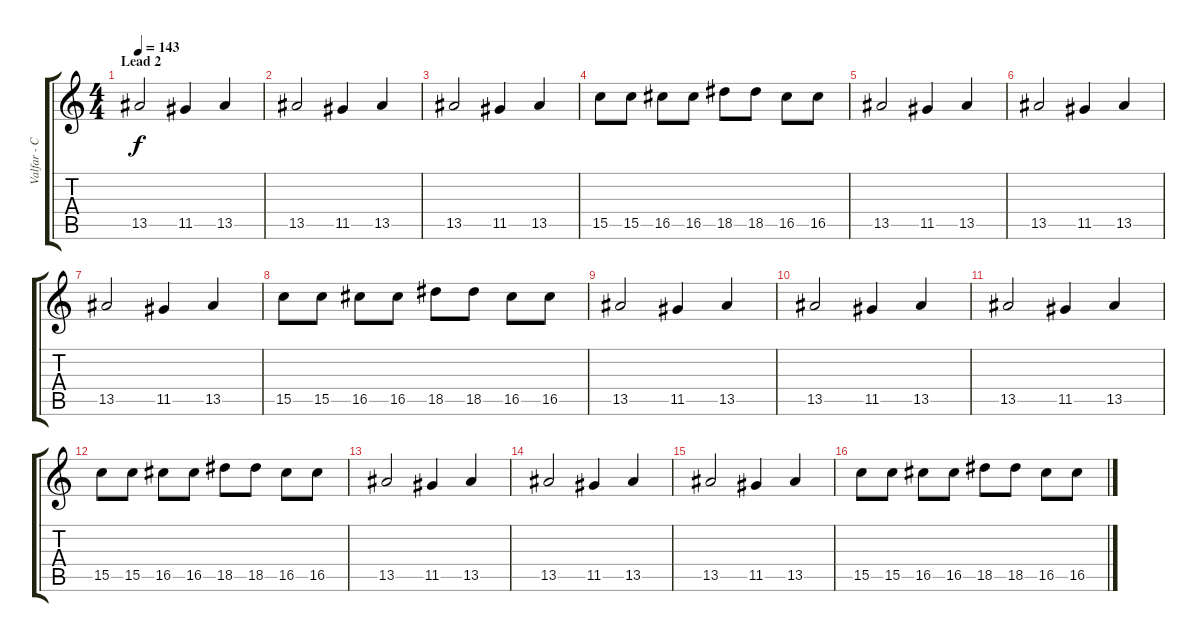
\track ("Valfar - Choirs" "Valfar - C") {instrument distortionguitar}
\staff {score tabs}
\tuning (E4 B3 G3 D3 A2 E2) {hide}
\ts (4 4)
\section ("" "Lead 2")
\tempo 143
\clef g2
\ks c
13.5.2{dy f} 11.5.4 13.5.4 |
13.5.2 11.5.4 13.5.4 |
13.5.2 11.5.4 13.5.4 |
15.5.8 15.5.8 16.5.8 16.5.8 18.5.8 18.5.8 16.5.8 16.5.8 |
13.5.2 11.5.4 13.5.4 |
13.5.2 11.5.4 13.5.4 |
13.5.2 11.5.4 13.5.4 |
15.5.8 15.5.8 16.5.8 16.5.8 18.5.8 18.5.8 16.5.8 16.5.8 |
13.5.2 11.5.4 13.5.4 |
13.5.2 11.5.4 13.5.4 |
13.5.2 11.5.4 13.5.4 |
15.5.8 15.5.8 16.5.8 16.5.8 18.5.8 18.5.8 16.5.8 16.5.8 |
13.5.2 11.5.4 13.5.4 |
13.5.2 11.5.4 13.5.4 |
13.5.2 11.5.4 13.5.4 |
15.5.8 15.5.8 16.5.8 16.5.8 18.5.8 18.5.8 16.5.8 16.5.8
